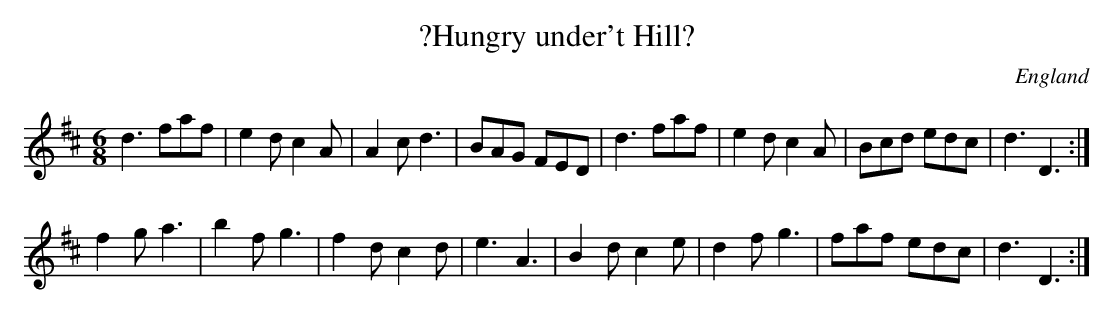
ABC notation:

X:1
T:?Hungry under't Hill?
O:England
M:6/8
K:D
d3 faf|e2d c2A|A2c d3|BAG FED|\
d3 faf|e2d c2A|Bcd edc|d3D3:|
f2g a3|b2f g3|f2d c2d|e3 A3|\
B2d c2e|d2f g3|faf edc|d3 D3:|
